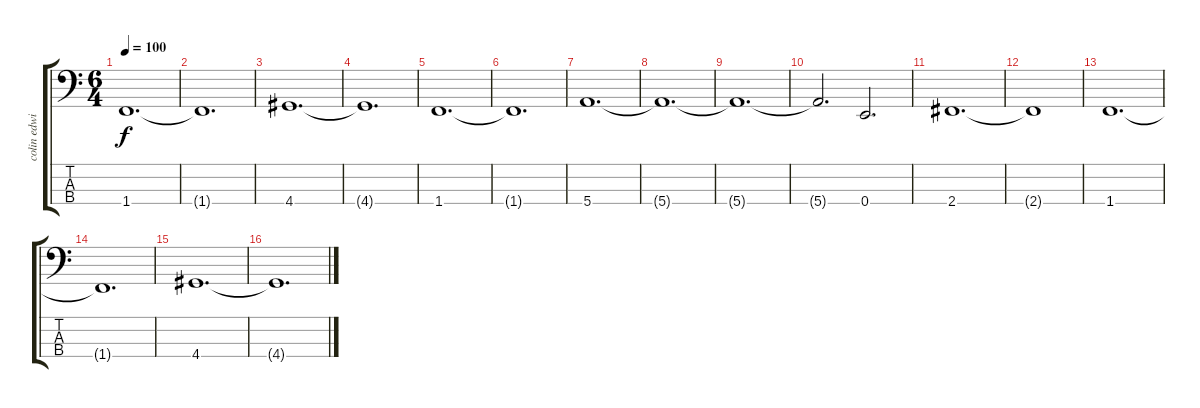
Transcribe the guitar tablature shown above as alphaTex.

\track ("colin edwin" "colin edwi") {instrument electricbassfinger bank 32}
\staff {score tabs}
\tuning (G2 D2 A1 E1) {hide}
\ts (6 4)
\tempo 100
\clef f4
\ks c
1.4.1{d dy f} |
1.4{t}.1{d} |
4.4.1{d} |
4.4{t}.1{d} |
1.4.1{d} |
1.4{t}.1{d} |
5.4.1{d} |
5.4{t}.1{d} |
5.4{t}.1{d} |
5.4{t}.2{d} 0.4.2{d} |
2.4.1{d} |
2.4{t}.1 |
1.4.1{d} |
1.4{t}.1{d} |
4.4.1{d} |
4.4{t}.1{d}
